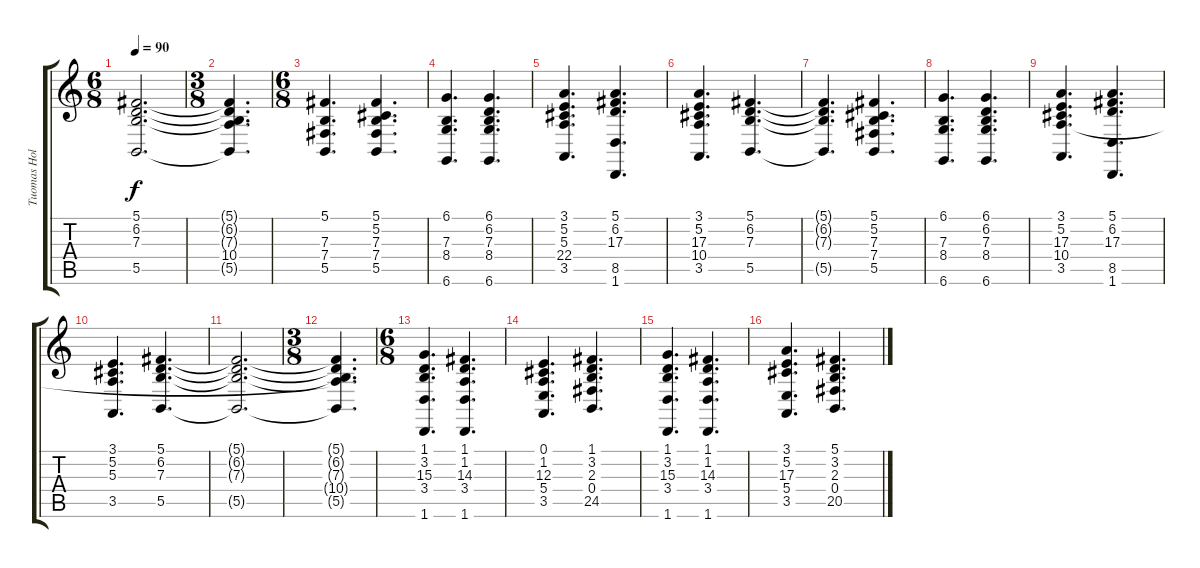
\track ("Tuomas Holopainen" "Tuomas Hol") {instrument acousticgrandpiano}
\staff {score tabs}
\tuning (Db4 Ab3 E3 B2 Gb2 Db2) {hide}
\ts (6 8)
\tempo 90
\clef g2
\ks c
(5.1{t} 6.2{t} 7.3{t} 5.5{t}).2{d dy f} |
\ts (3 8)
(5.1{t} 6.2{t} 7.3{t} 10.4{t} 5.5{t}).4{d} |
\ts (6 8)
(5.1 7.3 7.4 5.5).4{d} (5.1 5.2 7.3 7.4 5.5).4{d} |
(6.1 7.3 8.4 6.6).4{d} (6.1 6.2 7.3 8.4 6.6).4{d} |
(3.1 5.2 5.3 22.4 3.5).4{d} (5.1 6.2 17.3 8.5 1.6).4{d} |
(3.1 5.2 17.3 10.4 3.5).4{d} (5.1 6.2 7.3 5.5).4{d} |
(5.1{t} 6.2{t} 7.3{t} 5.5{t}).4{d} (5.1 5.2 7.3 7.4 5.5).4{d} |
(6.1 7.3 8.4 6.6).4{d} (6.1 6.2 7.3 8.4 6.6).4{d} |
(3.1 5.2 17.3 10.4 3.5).4{d} (5.1 6.2 17.3 8.5 1.6).4{d} |
(3.1 5.2 5.3 3.5).4{d} (5.1 6.2 7.3 5.5).4{d} |
(5.1{t} 6.2{t} 7.3{t} 5.5{t}).2{d} |
\ts (3 8)
(5.1{t} 6.2{t} 7.3{t} 10.4{t} 5.5{t}).4{d} |
\ts (6 8)
(1.1 3.2 15.3 3.4 1.6).4{d} (1.1 1.2 14.3 3.4 1.6).4{d} |
(0.1 1.2 12.3 5.4 3.5).4{d} (1.1 3.2 2.3 0.4 24.5).4{d} |
(1.1 3.2 15.3 3.4 1.6).4{d} (1.1 1.2 14.3 3.4 1.6).4{d} |
(3.1 5.2 17.3 5.4 3.5).4{d} (5.1 3.2 2.3 0.4 20.5).4{d}
